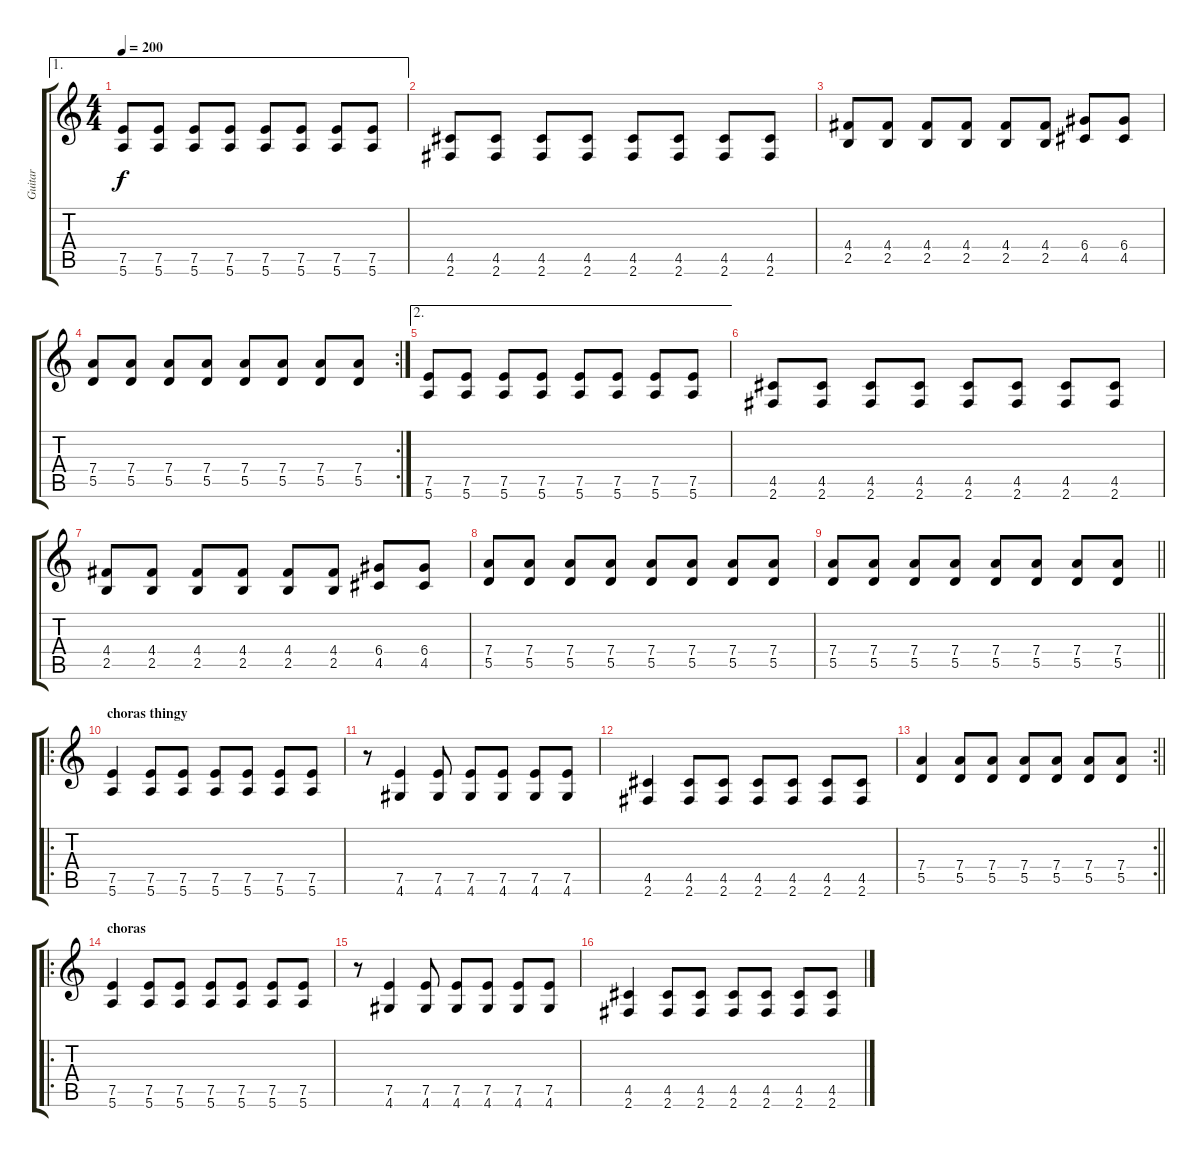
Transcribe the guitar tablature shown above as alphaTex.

\track ("Guitar" "Guitar") {instrument distortionguitar}
\staff {score tabs}
\tuning (E4 B3 G3 D3 A2 E2) {hide}
\ae 1
\ts (4 4)
\tempo 200
\clef g2
\ks c
(7.5 5.6).8{dy f} (7.5 5.6).8 (7.5 5.6).8 (7.5 5.6).8 (7.5 5.6).8 (7.5 5.6).8 (7.5 5.6).8 (7.5 5.6).8 |
(4.5 2.6).8 (4.5 2.6).8 (4.5 2.6).8 (4.5 2.6).8 (4.5 2.6).8 (4.5 2.6).8 (4.5 2.6).8 (4.5 2.6).8 |
(4.4 2.5).8 (4.4 2.5).8 (4.4 2.5).8 (4.4 2.5).8 (4.4 2.5).8 (4.4 2.5).8 (6.4 4.5).8 (6.4 4.5).8 |
\rc 2
(7.4 5.5).8 (7.4 5.5).8 (7.4 5.5).8 (7.4 5.5).8 (7.4 5.5).8 (7.4 5.5).8 (7.4 5.5).8 (7.4 5.5).8 |
\ae 2
(7.5 5.6).8 (7.5 5.6).8 (7.5 5.6).8 (7.5 5.6).8 (7.5 5.6).8 (7.5 5.6).8 (7.5 5.6).8 (7.5 5.6).8 |
(4.5 2.6).8 (4.5 2.6).8 (4.5 2.6).8 (4.5 2.6).8 (4.5 2.6).8 (4.5 2.6).8 (4.5 2.6).8 (4.5 2.6).8 |
(4.4 2.5).8 (4.4 2.5).8 (4.4 2.5).8 (4.4 2.5).8 (4.4 2.5).8 (4.4 2.5).8 (6.4 4.5).8{instrument distortionguitar} (6.4 4.5).8 |
(7.4 5.5).8 (7.4 5.5).8 (7.4 5.5).8 (7.4 5.5).8 (7.4 5.5).8 (7.4 5.5).8 (7.4 5.5).8 (7.4 5.5).8 |
\barLineRight lightlight
(7.4 5.5).8 (7.4 5.5).8 (7.4 5.5).8 (7.4 5.5).8 (7.4 5.5).8 (7.4 5.5).8 (7.4 5.5).8 (7.4 5.5).8 |
\ro
\section ("" "choras thingy")
(7.5 5.6).4{instrument distortionguitar} (7.5 5.6).8 (7.5 5.6).8 (7.5 5.6).8 (7.5 5.6).8 (7.5 5.6).8 (7.5 5.6).8 |
r.8 (7.5 4.6).4 (7.5 4.6).8 (7.5 4.6).8 (7.5 4.6).8 (7.5 4.6).8 (7.5 4.6).8 |
(4.5 2.6).4 (4.5 2.6).8 (4.5 2.6).8 (4.5 2.6).8 (4.5 2.6).8 (4.5 2.6).8 (4.5 2.6).8 |
\rc 2
\barLineRight lightlight
(7.4 5.5).4 (7.4 5.5).8 (7.4 5.5).8 (7.4 5.5).8 (7.4 5.5).8 (7.4 5.5).8 (7.4 5.5).8 |
\ro
\section ("" "choras")
(7.5 5.6).4{instrument distortionguitar} (7.5 5.6).8 (7.5 5.6).8 (7.5 5.6).8 (7.5 5.6).8 (7.5 5.6).8 (7.5 5.6).8 |
r.8 (7.5 4.6).4 (7.5 4.6).8 (7.5 4.6).8 (7.5 4.6).8 (7.5 4.6).8 (7.5 4.6).8 |
(4.5 2.6).4 (4.5 2.6).8 (4.5 2.6).8 (4.5 2.6).8 (4.5 2.6).8 (4.5 2.6).8 (4.5 2.6).8
